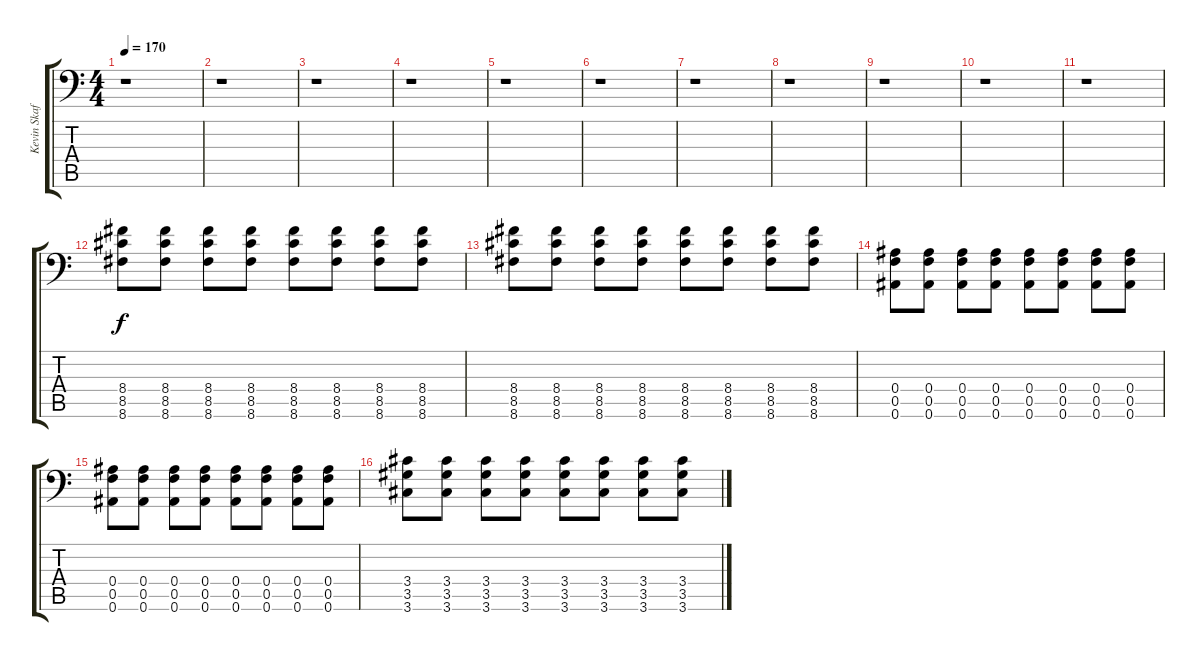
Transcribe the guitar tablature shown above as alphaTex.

\track ("Kevin Skaff - Lead Guitar (Center)" "Kevin Skaf") {instrument distortionguitar}
\staff {score tabs}
\tuning (C4 G3 Eb3 Bb2 F2 Bb1) {hide}
\ts (4 4)
\tempo 170
\clef f4
\ks c
r.1{dy f} |
r.1 |
r.1 |
r.1 |
r.1 |
r.1 |
r.1 |
r.1 |
r.1 |
r.1 |
r.1 |
(8.4 8.5 8.6).8 (8.4 8.5 8.6).8 (8.4 8.5 8.6).8 (8.4 8.5 8.6).8 (8.4 8.5 8.6).8 (8.4 8.5 8.6).8 (8.4 8.5 8.6).8 (8.4 8.5 8.6).8 |
(8.4 8.5 8.6).8 (8.4 8.5 8.6).8 (8.4 8.5 8.6).8 (8.4 8.5 8.6).8 (8.4 8.5 8.6).8 (8.4 8.5 8.6).8 (8.4 8.5 8.6).8 (8.4 8.5 8.6).8 |
(0.4 0.5 0.6).8 (0.4 0.5 0.6).8 (0.4 0.5 0.6).8 (0.4 0.5 0.6).8 (0.4 0.5 0.6).8 (0.4 0.5 0.6).8 (0.4 0.5 0.6).8 (0.4 0.5 0.6).8 |
(0.4 0.5 0.6).8 (0.4 0.5 0.6).8 (0.4 0.5 0.6).8 (0.4 0.5 0.6).8 (0.4 0.5 0.6).8 (0.4 0.5 0.6).8 (0.4 0.5 0.6).8 (0.4 0.5 0.6).8 |
(3.4 3.5 3.6).8 (3.4 3.5 3.6).8 (3.4 3.5 3.6).8 (3.4 3.5 3.6).8 (3.4 3.5 3.6).8 (3.4 3.5 3.6).8 (3.4 3.5 3.6).8 (3.4 3.5 3.6).8
